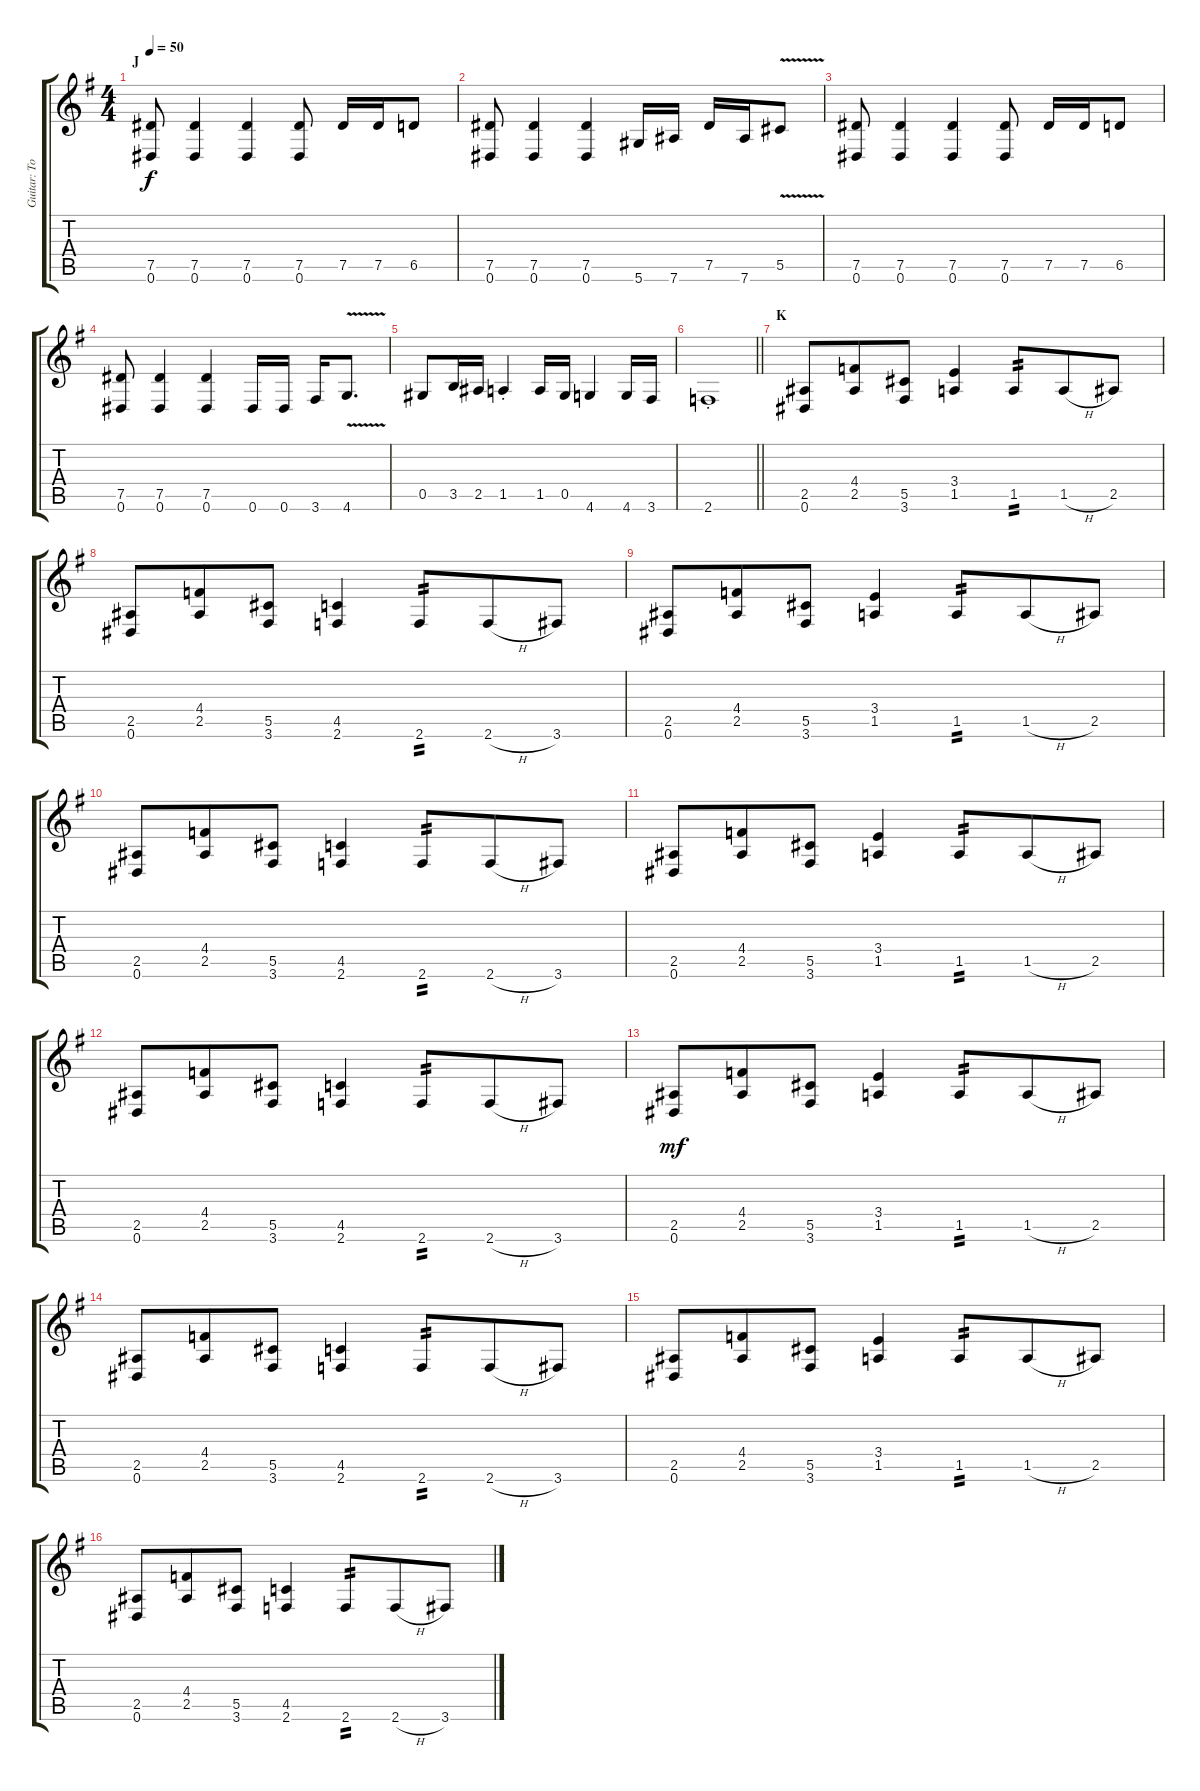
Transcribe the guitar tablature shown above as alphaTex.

\track ("Guitar: Tony" "Guitar: To") {instrument distortionguitar}
\staff {score tabs}
\tuning (Eb4 Bb3 Gb3 Db3 Ab2 Eb2) {hide}
\ts (4 4)
\section ("" "J")
\tempo 50
\clef g2
\ks g
(7.5 0.6).8{dy f} (7.5 0.6).4 (7.5 0.6).4 (7.5 0.6).8 7.5.16 7.5.16 6.5.8 |
(7.5 0.6).8 (7.5 0.6).4 (7.5 0.6).4 5.6.16 7.6.16 7.5.16 7.6.16 5.5{v}.8 |
(7.5 0.6).8 (7.5 0.6).4 (7.5 0.6).4 (7.5 0.6).8 7.5.16 7.5.16 6.5.8 |
(7.5 0.6).8 (7.5 0.6).4 (7.5 0.6).4 0.6.16 0.6.16 3.6.16 4.6{v}.8{d} |
0.5.8 3.5.16 2.5.16 1.5{st}.4 1.5.16 0.5.16 4.6.4 4.6.16 3.6.16 |
\barLineRight lightlight
2.6{st}.1 |
\section ("" "K")
(2.5 0.6).8 (4.4 2.5).8{beam merge} (5.5 3.6).8 (3.4 1.5).4 1.5.8{tp 2 beam merge} 1.5{h}.8 2.5.8 |
(2.5 0.6).8 (4.4 2.5).8{beam merge} (5.5 3.6).8 (4.5 2.6).4 2.6.8{tp 2 beam merge} 2.6{h}.8 3.6.8 |
(2.5 0.6).8 (4.4 2.5).8{beam merge} (5.5 3.6).8 (3.4 1.5).4 1.5.8{tp 2 beam merge} 1.5{h}.8 2.5.8 |
(2.5 0.6).8 (4.4 2.5).8{beam merge} (5.5 3.6).8 (4.5 2.6).4 2.6.8{tp 2 beam merge} 2.6{h}.8 3.6.8 |
(2.5 0.6).8 (4.4 2.5).8{beam merge} (5.5 3.6).8 (3.4 1.5).4 1.5.8{tp 2 beam merge} 1.5{h}.8 2.5.8 |
(2.5 0.6).8 (4.4 2.5).8{beam merge} (5.5 3.6).8 (4.5 2.6).4 2.6.8{tp 2 beam merge} 2.6{h}.8 3.6.8 |
(2.5 0.6).8{dy mf} (4.4 2.5).8{beam merge} (5.5 3.6).8 (3.4 1.5).4 1.5.8{tp 2 beam merge} 1.5{h}.8 2.5.8 |
(2.5 0.6).8 (4.4 2.5).8{beam merge} (5.5 3.6).8 (4.5 2.6).4 2.6.8{tp 2 beam merge} 2.6{h}.8 3.6.8 |
(2.5 0.6).8 (4.4 2.5).8{beam merge} (5.5 3.6).8 (3.4 1.5).4 1.5.8{tp 2 beam merge} 1.5{h}.8 2.5.8 |
(2.5 0.6).8 (4.4 2.5).8{beam merge} (5.5 3.6).8 (4.5 2.6).4 2.6.8{tp 2 beam merge} 2.6{h}.8 3.6.8
